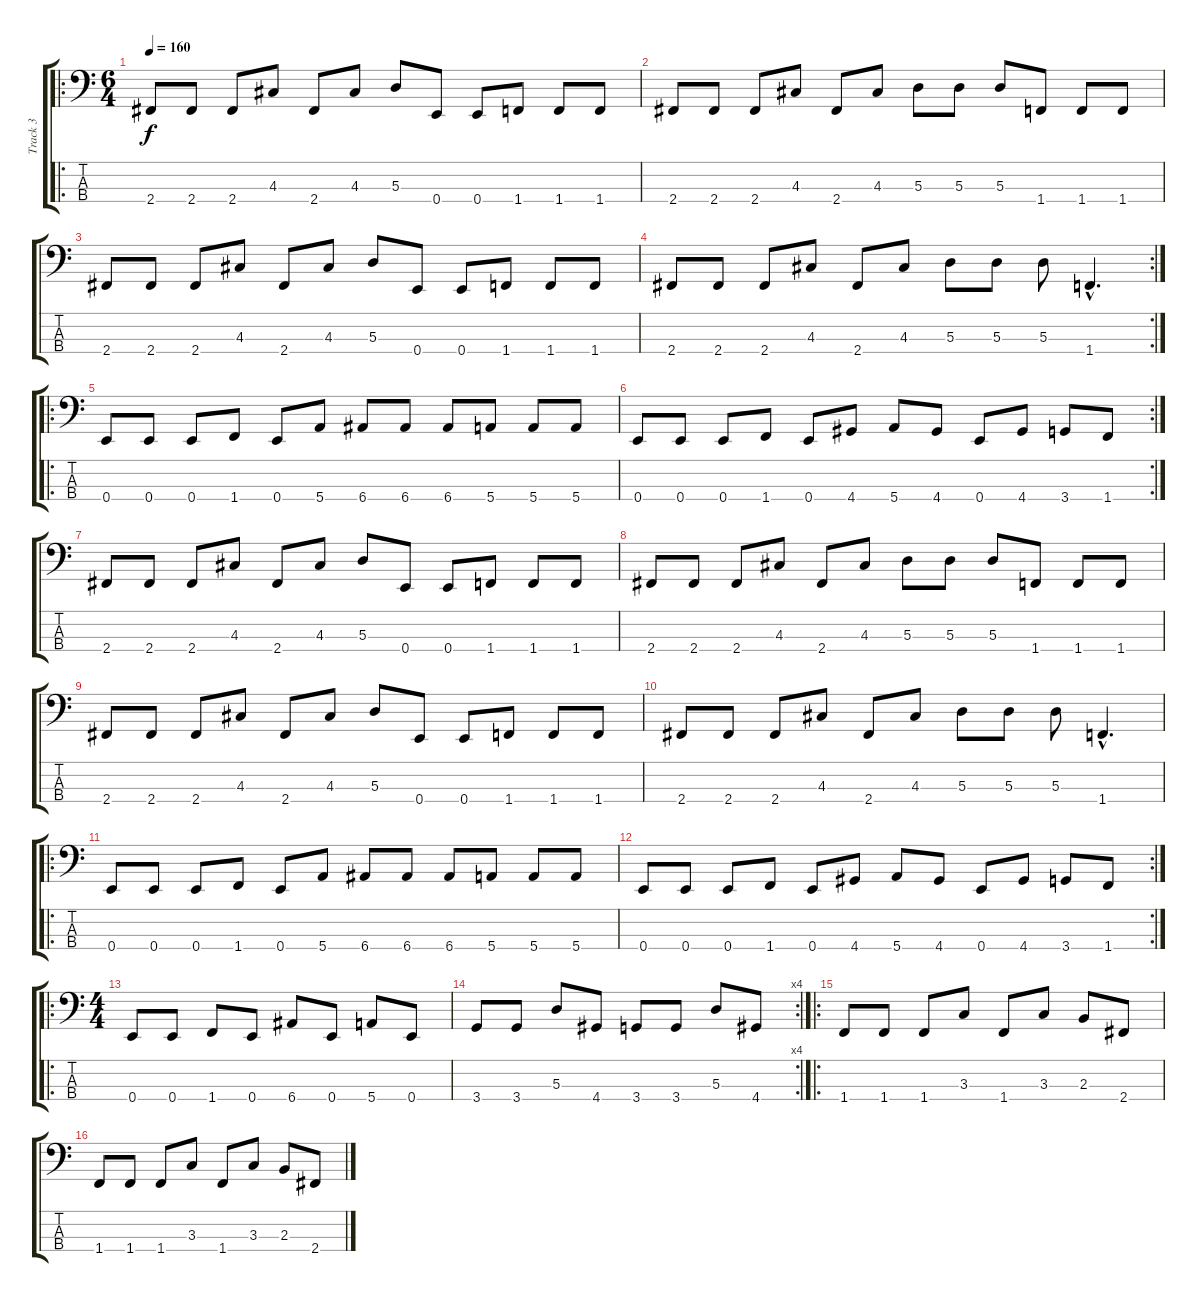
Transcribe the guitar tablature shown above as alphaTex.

\track ("Track 3" "Track 3") {instrument fretlessbass}
\staff {score tabs}
\tuning (G2 D2 A1 E1) {hide}
\ro
\ts (6 4)
\tempo 160
\clef f4
\ks c
2.4.8{dy f instrument fretlessbass} 2.4.8 2.4.8 4.3.8 2.4.8 4.3.8 5.3.8 0.4.8 0.4.8 1.4.8 1.4.8 1.4.8 |
2.4.8 2.4.8 2.4.8 4.3.8 2.4.8 4.3.8 5.3.8 5.3.8 5.3.8 1.4.8 1.4.8 1.4.8 |
2.4.8 2.4.8 2.4.8 4.3.8 2.4.8 4.3.8 5.3.8 0.4.8 0.4.8 1.4.8 1.4.8 1.4.8 |
\rc 2
2.4.8 2.4.8 2.4.8 4.3.8 2.4.8 4.3.8 5.3.8 5.3.8 5.3.8 1.4{hac}.4{d} |
\ro
0.4.8 0.4.8 0.4.8 1.4.8 0.4.8 5.4.8 6.4.8 6.4.8 6.4.8 5.4.8 5.4.8 5.4.8 |
\rc 2
0.4.8 0.4.8 0.4.8 1.4.8 0.4.8 4.4.8 5.4.8 4.4.8 0.4.8 4.4.8 3.4.8 1.4.8 |
2.4.8 2.4.8 2.4.8 4.3.8 2.4.8 4.3.8 5.3.8 0.4.8 0.4.8 1.4.8 1.4.8 1.4.8 |
2.4.8 2.4.8 2.4.8 4.3.8 2.4.8 4.3.8 5.3.8 5.3.8 5.3.8 1.4.8 1.4.8 1.4.8 |
2.4.8 2.4.8 2.4.8 4.3.8 2.4.8 4.3.8 5.3.8 0.4.8 0.4.8 1.4.8 1.4.8 1.4.8 |
2.4.8 2.4.8 2.4.8 4.3.8 2.4.8 4.3.8 5.3.8 5.3.8 5.3.8 1.4{hac}.4{d} |
\ro
0.4.8 0.4.8 0.4.8 1.4.8 0.4.8 5.4.8 6.4.8 6.4.8 6.4.8 5.4.8 5.4.8 5.4.8 |
\rc 2
0.4.8 0.4.8 0.4.8 1.4.8 0.4.8 4.4.8 5.4.8 4.4.8 0.4.8 4.4.8 3.4.8 1.4.8 |
\ro
\ts (4 4)
0.4.8 0.4.8 1.4.8 0.4.8 6.4.8 0.4.8 5.4.8 0.4.8 |
\rc 4
3.4.8 3.4.8 5.3.8 4.4.8 3.4.8 3.4.8 5.3.8 4.4.8 |
\ro
1.4.8 1.4.8 1.4.8 3.3.8 1.4.8 3.3.8 2.3.8 2.4.8 |
1.4.8 1.4.8 1.4.8 3.3.8 1.4.8 3.3.8 2.3.8 2.4.8
